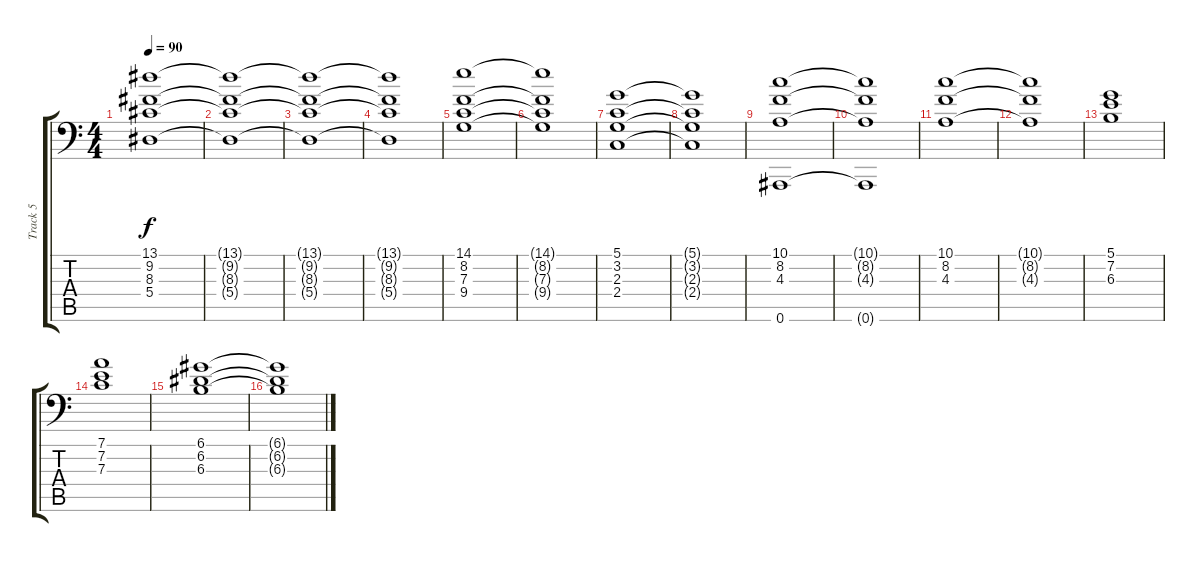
\track ("Track 5" "Track 5") {instrument fx6goblins}
\staff {score tabs}
\tuning (D4 A3 F3 Bb2 F2 Bb1) {hide}
\ts (4 4)
\tempo 90
\clef f4
\ks c
(13.1 9.2 8.3 5.4).1{dy f} |
(13.1{t} 9.2{t} 8.3{t} 5.4{t}).1 |
(13.1{t} 9.2{t} 8.3{t} 5.4{t}).1 |
(13.1{t} 9.2{t} 8.3{t} 5.4{t}).1 |
(14.1 8.2 7.3 9.4).1 |
(14.1{t} 8.2{t} 7.3{t} 9.4{t}).1 |
(5.1 3.2 2.3 2.4).1 |
(5.1{t} 3.2{t} 2.3{t} 2.4{t}).1 |
(10.1 8.2 4.3 0.6).1 |
(10.1{t} 8.2{t} 4.3{t} 0.6{t}).1 |
(10.1 8.2 4.3).1 |
(10.1{t} 8.2{t} 4.3{t}).1 |
(5.1 7.2 6.3).1 |
(7.1 7.2 7.3).1 |
(6.1 6.2 6.3).1 |
(6.1{t} 6.2{t} 6.3{t}).1
